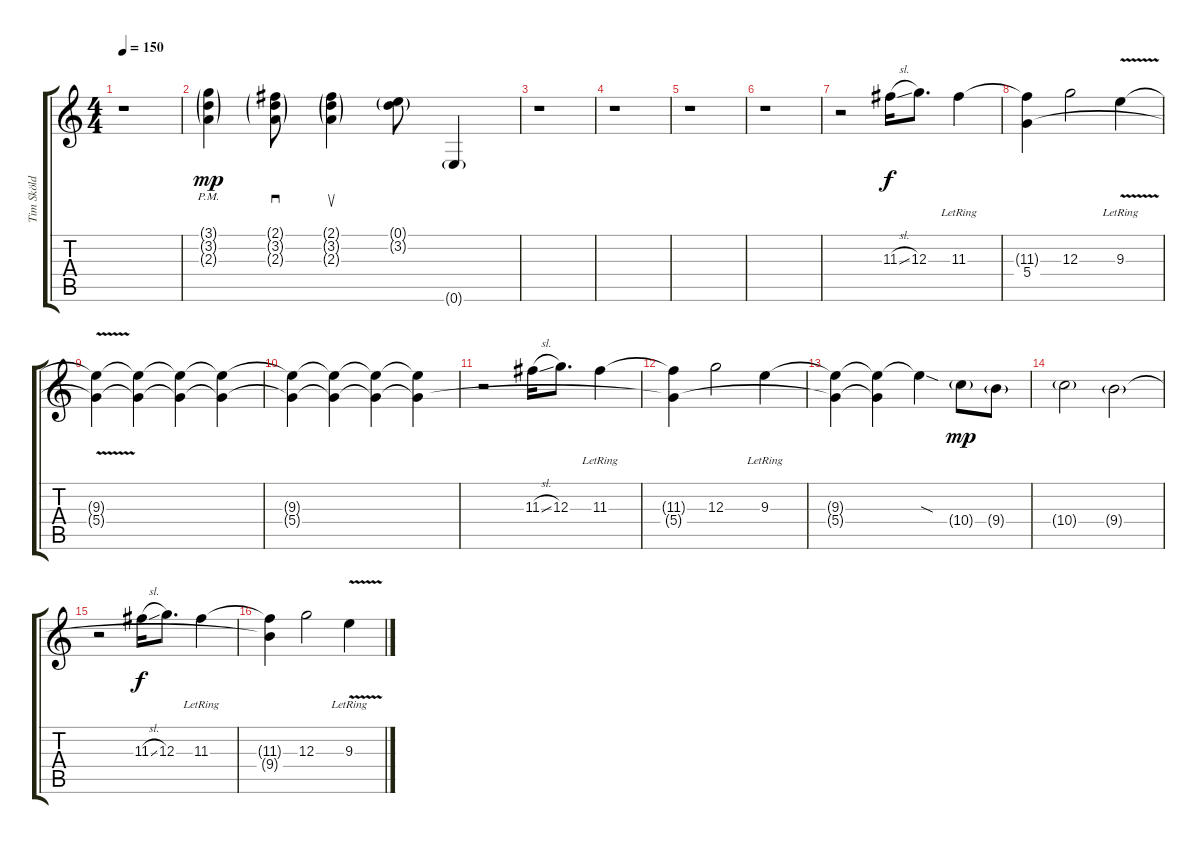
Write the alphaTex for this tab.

\track ("Tim Sköld II" "Tim Sköld ") {instrument overdrivenguitar}
\staff {score tabs}
\tuning (E4 B3 G3 D3 A2 E2) {hide}
\ts (4 4)
\tempo 150
\clef g2
\ks c
r.1{dy mp} |
(3.1{g pm} 3.2{g pm} 2.3{g pm}).4 (2.1{g} 3.2{g} 2.3{g}).8{sd} (2.1{g} 3.2{g} 2.3{g}).4{su} (0.1{g} 3.2{g}).8 0.6{g}.4 |
r.1 |
r.1 |
r.1 |
r.1 |
r.2 11.3{sl}.16{dy f} 12.3.8{d} 11.3{lr}.4 |
(11.3{t} 5.4).4 12.3.2 9.3{v lr}.4 |
(9.3{t} 5.4{t}).4 (9.3{t} 5.4{t}).4 (9.3{t} 5.4{t}).4 (9.3{t} 5.4{t}).4 |
(9.3{t} 5.4{t}).4 (9.3{t} 5.4{t}).4 (9.3{t} 5.4{t}).4 (9.3{t} 5.4{t}).4 |
r.2 11.3{sl}.16 12.3.8{d} 11.3{lr}.4 |
(11.3{t} 5.4{t}).4 12.3.2 9.3{lr}.4 |
(9.3{t} 5.4{t}).4 (9.3{t} 5.4{t}).4 9.3{sod t}.4 10.4{g}.8{dy mp} 9.4{g}.8 |
10.4{g}.2 9.4{g}.2 |
r.2 11.3{sl}.16{dy f} 12.3.8{d} 11.3{lr}.4 |
(11.3{t} 9.4{t}).4 12.3.2 9.3{v lr}.4
